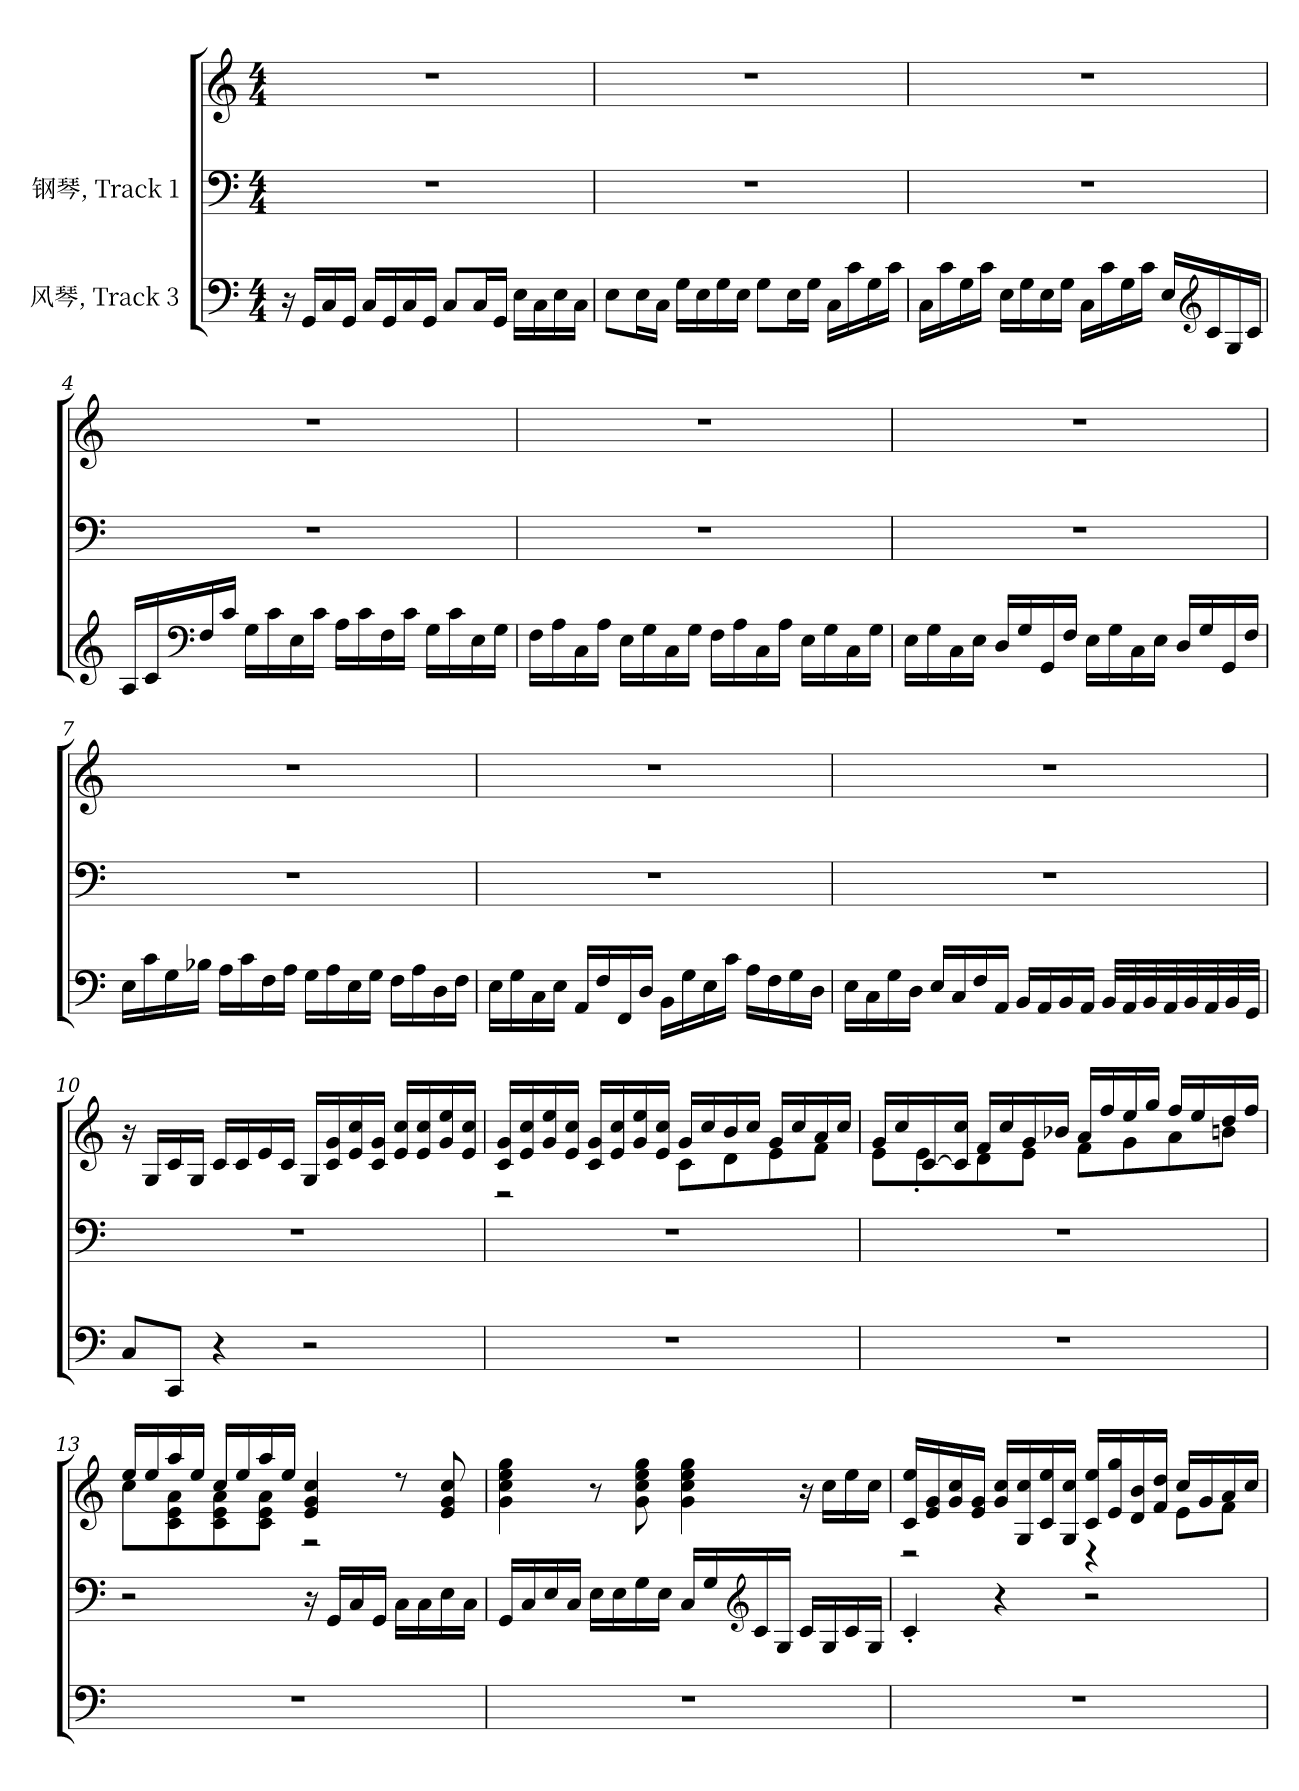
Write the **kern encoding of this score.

**kern	**kern	**kern
*part2	*part1	*part1
*staff3	*staff2	*staff1
*I"风琴, Track 3	*I"钢琴, Track 1	*
*clefF4	*clefF4	*clefG2
*k[]	*k[]	*k[]
*M4/4	*M4/4	*M4/4
*MM76	*MM76	*MM76
=1	=1	=1
16r	1r	1r
16GG/LL	.	.
16C/	.	.
16GG/JJ	.	.
16C/LL	.	.
16GG/	.	.
16C/	.	.
16GG/JJ	.	.
8C/L	.	.
16C/L	.	.
16GG/JJ	.	.
16E\LL	.	.
16C\	.	.
16E\	.	.
16C\JJ	.	.
=2	=2	=2
8E\L	1r	1r
16E\L	.	.
16C\JJ	.	.
16G\LL	.	.
16E\	.	.
16G\	.	.
16E\JJ	.	.
8G\L	.	.
16E\L	.	.
16G\JJ	.	.
16C\LL	.	.
16c\	.	.
16G\	.	.
16c\JJ	.	.
!!LO:LB:g=z
=3	=3	=3
16C\LL	1r	1r
16c\	.	.
16G\	.	.
16c\JJ	.	.
16E\LL	.	.
16G\	.	.
16E\	.	.
16G\JJ	.	.
16C\LL	.	.
16c\	.	.
16G\	.	.
16c\JJ	.	.
16E/LL	.	.
*clefG2	*	*
16c/	.	.
16G/	.	.
16c/JJ	.	.
=4	=4	=4
16A/LL	1r	1r
16c/	.	.
*clefF4	*	*
16F/	.	.
16c/JJ	.	.
16G\LL	.	.
16c\	.	.
16E\	.	.
16c\JJ	.	.
16A\LL	.	.
16c\	.	.
16F\	.	.
16c\JJ	.	.
16G\LL	.	.
16c\	.	.
16E\	.	.
16G\JJ	.	.
!!LO:LB:g=z
=5	=5	=5
16F\LL	1r	1r
16A\	.	.
16C\	.	.
16A\JJ	.	.
16E\LL	.	.
16G\	.	.
16C\	.	.
16G\JJ	.	.
16F\LL	.	.
16A\	.	.
16C\	.	.
16A\JJ	.	.
16E\LL	.	.
16G\	.	.
16C\	.	.
16G\JJ	.	.
=6	=6	=6
16E\LL	1r	1r
16G\	.	.
16C\	.	.
16E\JJ	.	.
16D/LL	.	.
16G/	.	.
16GG/	.	.
16F/JJ	.	.
16E\LL	.	.
16G\	.	.
16C\	.	.
16E\JJ	.	.
16D/LL	.	.
16G/	.	.
16GG/	.	.
16F/JJ	.	.
!!LO:LB:g=z
=7	=7	=7
16E\LL	1r	1r
16c\	.	.
16G\	.	.
16B-X\JJ	.	.
16A\LL	.	.
16c\	.	.
16F\	.	.
16A\JJ	.	.
16G\LL	.	.
16A\	.	.
16E\	.	.
16G\JJ	.	.
16F\LL	.	.
16A\	.	.
16D\	.	.
16F\JJ	.	.
=8	=8	=8
16E\LL	1r	1r
16G\	.	.
16C\	.	.
16E\JJ	.	.
16AA/LL	.	.
16F/	.	.
16FF/	.	.
16D/JJ	.	.
16BB\LL	.	.
16G\	.	.
16E\	.	.
16c\JJ	.	.
16A\LL	.	.
16F\	.	.
16G\	.	.
16D\JJ	.	.
!!LO:PB:g=z
=9	=9	=9
16E\LL	1r	1r
16C\	.	.
16G\	.	.
16D\JJ	.	.
16E/LL	.	.
16C/	.	.
16F/	.	.
16AA/JJ	.	.
16BB/LL	.	.
16AA/	.	.
16BB/	.	.
16AA/JJ	.	.
32BB/LLL	.	.
32AA/	.	.
32BB/	.	.
32AA/	.	.
32BB/	.	.
32AA/	.	.
32BB/	.	.
32GG/JJJ	.	.
=10	=10	=10
8C/L	1r	16r
.	.	16G/LL
8CC/J	.	16c/
.	.	16G/JJ
4r	.	16c/LL
.	.	16c/
.	.	16e/
.	.	16c/JJ
2r	.	16G/LL
.	.	16c/ 16g/
.	.	16e/ 16cc/
.	.	16c/ 16g/JJ
.	.	16e/ 16cc/LL
.	.	16e/ 16cc/
.	.	16g/ 16ee/
.	.	16e/ 16cc/JJ
!!LO:LB:g=z
=11	=11	=11
*	*	*^
1r	1r	16c/ 16g/LL	2r
.	.	16e/ 16cc/	.
.	.	16g/ 16ee/	.
.	.	16e/ 16cc/JJ	.
.	.	16c/ 16g/LL	.
.	.	16e/ 16cc/	.
.	.	16g/ 16ee/	.
.	.	16e/ 16cc/JJ	.
.	.	16g/LL	8c\L
.	.	16cc/	.
.	.	16b/	8d\
.	.	16cc/JJ	.
.	.	16g/LL	8e\
.	.	16cc/	.
.	.	16a/	8f\J
.	.	16cc/JJ	.
=12	=12	=12	=12
1r	1r	16g/LL	8e\L
.	.	16cc/	.
.	.	[16c/	8e'\
.	.	16c/] 16cc/JJ	.
.	.	16f/LL	8d\
.	.	16cc/	.
.	.	16g/	8e\J
.	.	16b-X/JJ	.
.	.	16a/LL	8f\L
.	.	16ff/	.
.	.	16ee/	8g\
.	.	16gg/JJ	.
.	.	16ff/LL	8a\
.	.	16ee/	.
.	.	16dd/	8bn\J
.	.	16ff/JJ	.
!!LO:LB:g=z	!!
=13	=13	=13	=13
1r	2r	16ee/LL	8cc\L
.	.	16ee/	.
.	.	16aa/	8c\ 8e\ 8a\
.	.	16ee/JJ	.
.	.	16cc/LL	8c\ 8e\ 8a\
.	.	16ee/	.
.	.	16aa/	8c\ 8e\ 8a\J
.	.	16ee/JJ	.
.	16r	4e/ 4g/ 4cc/	2r
.	16GG/LL	.	.
.	16C/	.	.
.	16GG/JJ	.	.
.	16C\LL	8r	.
.	16C\	.	.
.	16E\	8e/ 8g/ 8cc/	.
.	16C\JJ	.	.
*	*	*v	*v
=14	=14	=14
1r	16GG/LL	4g\ 4cc\ 4ee\ 4gg\
.	16C/	.
.	16E/	.
.	16C/JJ	.
.	16E\LL	8r
.	16E\	.
.	16G\	8g\ 8cc\ 8ee\ 8gg\
.	16E\JJ	.
.	16C/LL	4g\ 4cc\ 4ee\ 4gg\
.	16G/	.
*	*clefG2	*
.	16c/	.
.	16G/JJ	.
.	16c/LL	16r
.	16G/	16cc\LL
.	16c/	16ee\
.	16G/JJ	16cc\JJ
!!LO:LB:g=z
=15	=15	=15
*	*	*^
1r	4c'/	16c/ 16ee/LL	2r
.	.	16e/ 16g/	.
.	.	16g/ 16cc/	.
.	.	16e/ 16g/JJ	.
.	4r	16g/ 16cc/LL	.
.	.	16G/ 16cc/	.
.	.	16c/ 16ee/	.
.	.	16G/ 16cc/JJ	.
.	2r	16c/ 16ee/LL	4r
.	.	16e/ 16gg/	.
.	.	16d/ 16b/	.
.	.	16f/ 16dd/JJ	.
.	.	16cc/LL	8e\L
.	.	16g/	.
.	.	16a/	8f\J
.	.	16cc/JJ	.
*	*	*v	*v
=	=	=
*-	*-	*-
